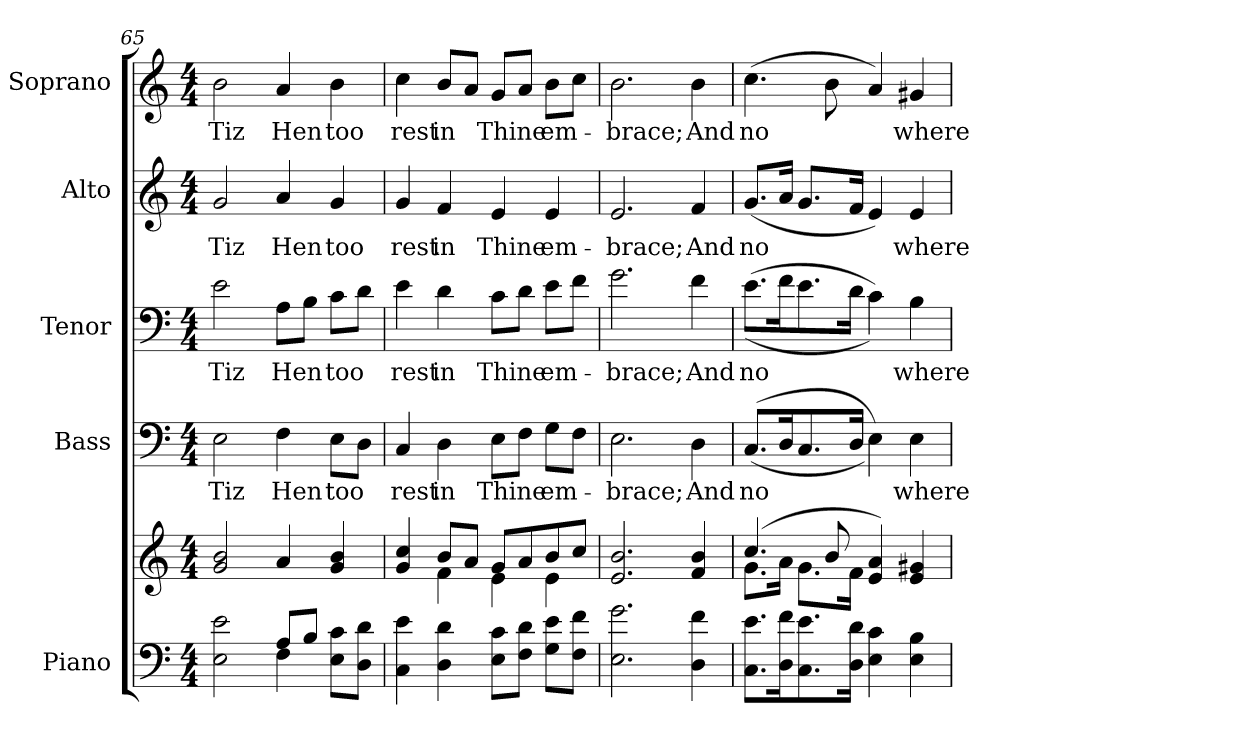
**kern	**kern	**kern	**text	**kern	**text	**kern	**text	**kern	**text
*part5	*part5	*part4	*part4	*part3	*part3	*part2	*part2	*part1	*part1
*staff6	*staff5	*staff4	*staff4	*staff3	*staff3	*staff2	*staff2	*staff1	*staff1
*I"Piano	*	*I"Bass	*	*I"Tenor	*	*I"Alto	*	*I"Soprano	*
*I'Pno.	*	*I'B.	*	*I'T.	*	*I'A.	*	*I'S.	*
!!LO:PB:g=z
*clefF4	*clefG2	*clefF4	*	*clefF4	*	*clefG2	*	*clefG2	*
*k[]	*k[]	*k[]	*	*k[]	*	*k[]	*	*k[]	*
*C:	*C:	*C:	*	*C:	*	*C:	*	*C:	*
*M4/4	*M4/4	*M4/4	*	*M4/4	*	*M4/4	*	*M4/4	*
=65	=65	=65	=65	=65	=65	=65	=65	=65	=65
*^	*	*	*	*	*	*	*	*	*
!	!	!	!	!LO:LY:b:color=#000000	!	!	!	!	!	!
!	!	!	!	!	!	!LO:LY:b:color=#000000	!	!	!	!
!	!	!	!	!	!	!	!	!LO:LY:b:color=#000000	!	!
!	!	!	!	!	!	!	!	!	!	!LO:LY:b:color=#000000
2Ei\ 2ei	2ryy	2gi/ 2bi	2Ei\	Tiz	2ei\	Tiz	2gi/	Tiz	2bi\	Tiz
!	!	!	!	!LO:LY:b:color=#000000	!	!	!	!	!	!
!	!	!	!	!	!	!LO:LY:b:color=#000000	!	!	!	!
!	!	!	!	!	!	!	!	!LO:LY:b:color=#000000	!	!
!	!	!	!	!	!	!	!	!	!	!LO:LY:b:color=#000000
8Ai/L	4Fi\	4ai/	4Fi\	Hen	8Ai\L	Hen	4ai/	Hen	4ai/	Hen
8Bi/J	.	.	.	.	8Bi\J	.	.	.	.	.
!	!	!	!	!LO:LY:b:color=#000000	!	!	!	!	!	!
!	!	!	!	!	!	!LO:LY:b:color=#000000	!	!	!	!
!	!	!	!	!	!	!	!	!LO:LY:b:color=#000000	!	!
!	!	!	!	!	!	!	!	!	!	!LO:LY:b:color=#000000
8Ei\ 8ciL	4ryy	4gi/ 4bi	8Ei\L	too	8ci\L	too	4gi/	too	4bi\	too
8Di\ 8diJ	.	.	8Di\J	.	8di\J	.	.	.	.	.
*v	*v	*	*	*	*	*	*	*	*	*
=66	=66	=66	=66	=66	=66	=66	=66	=66	=66
*	*^	*	*	*	*	*	*	*	*
!	!	!	!	!LO:LY:b:color=#000000	!	!	!	!	!	!
!	!	!	!	!	!	!LO:LY:b:color=#000000	!	!	!	!
!	!	!	!	!	!	!	!	!LO:LY:b:color=#000000	!	!
!	!	!	!	!	!	!	!	!	!	!LO:LY:b:color=#000000
4Ci\ 4ei	4gi/ 4cci	4ryy	4Ci/	rest	4ei\	rest	4gi/	rest	4cci\	rest
!	!	!	!	!LO:LY:b:color=#000000	!	!	!	!	!	!
!	!	!	!	!	!	!LO:LY:b:color=#000000	!	!	!	!
!	!	!	!	!	!	!	!	!LO:LY:b:color=#000000	!	!
!	!	!	!	!	!	!	!	!	!	!LO:LY:b:color=#000000
4Di\ 4di	8bi/L	4fi\	4Di\	in	4di\	in	4fi/	in	8bi/L	in
.	8ai/J	.	.	.	.	.	.	.	8ai/J	.
!	!	!	!	!LO:LY:b:color=#000000	!	!	!	!	!	!
!	!	!	!	!	!	!LO:LY:b:color=#000000	!	!	!	!
!	!	!	!	!	!	!	!	!LO:LY:b:color=#000000	!	!
!	!	!	!	!	!	!	!	!	!	!LO:LY:b:color=#000000
8Ei\ 8ciL	8gi/L	4ei\	8Ei\L	Thine	8ci\L	Thine	4ei/	Thine	8gi/L	Thine
8Fi\ 8diJ	8ai/	.	8Fi\J	.	8di\J	.	.	.	8ai/J	.
!	!	!	!	!LO:LY:b:color=#000000	!	!	!	!	!	!
!	!	!	!	!	!	!LO:LY:b:color=#000000	!	!	!	!
!	!	!	!	!	!	!	!	!LO:LY:b:color=#000000	!	!
!	!	!	!	!	!	!	!	!	!	!LO:LY:b:color=#000000
8Gi\ 8eiL	8bi/	4ei\	8Gi\L	em-	8ei\L	em-	4ei/	em-	8bi\L	em-
8Fi\ 8fiJ	8cci/J	.	8Fi\J	.	8fi\J	.	.	.	8cci\J	.
*	*v	*v	*	*	*	*	*	*	*	*
=67	=67	=67	=67	=67	=67	=67	=67	=67	=67
!	!	!	!LO:LY:b:color=#000000	!	!	!	!	!	!
!	!	!	!	!	!LO:LY:b:color=#000000	!	!	!	!
!	!	!	!	!	!	!	!LO:LY:b:color=#000000	!	!
!	!	!	!	!	!	!	!	!	!LO:LY:b:color=#000000
2.Ei\ 2.gi	2.ei/ 2.bi	2.Ei\	-brace;	2.gi\	-brace;	2.ei/	-brace;	2.bi\	-brace;
!	!	!	!LO:LY:b:color=#000000	!	!	!	!	!	!
!	!	!	!	!	!LO:LY:b:color=#000000	!	!	!	!
!	!	!	!	!	!	!	!LO:LY:b:color=#000000	!	!
!	!	!	!	!	!	!	!	!	!LO:LY:b:color=#000000
4Di\ 4fi	4fi/ 4bi	4Di\	And	4fi\	And	4fi/	And	4bi\	And
=68	=68	=68	=68	=68	=68	=68	=68	=68	=68
*	*^	*	*	*	*	*	*	*	*
!	!	!	!	!LO:LY:b:color=#000000	!	!	!	!	!	!
!	!	!	!	!	!	!LO:LY:b:color=#000000	!	!	!	!
!	!	!	!	!	!	!	!	!LO:LY:b:color=#000000	!	!
!	!	!	!	!	!	!	!	!	!	!LO:LY:b:color=#000000
8.Ci\ 8.eiL	(4.cci/	8.gi\L	((8.Ci/L	no	((8.ei\L	no	(8.gi/L	no	(4.cci\	no
16Di\ 16fiK	.	16ai\Jk	16Di/K	.	16fi\K	.	16ai/Jk	.	.	.
8.Ci\ 8.ei	.	8.gi\L	8.Ci/	.	8.ei\	.	8.gi/L	.	.	.
.	8bi/	.	.	.	.	.	.	.	8bi\	.
16Di\ 16diJk	.	16fi\Jk	16Di/Jk	.	16di\Jk	.	16fi/Jk	.	.	.
4Ei\ 4ci	4ei/ 4ai)	2ryy	4Ei\))	.	4ci\))	.	4ei/)	.	4ai/)	.
!	!	!	!	!LO:LY:b:color=#000000	!	!	!	!	!	!
!	!	!	!	!	!	!LO:LY:b:color=#000000	!	!	!	!
!	!	!	!	!	!	!	!	!LO:LY:b:color=#000000	!	!
!	!	!	!	!	!	!	!	!	!	!LO:LY:b:color=#000000
4Ei\ 4Bi	4ei/ 4g#Xi	.	4Ei\	where	4Bi\	where	4ei/	where	4g#Xi/	where
*	*v	*v	*	*	*	*	*	*	*	*
=	=	=	=	=	=	=	=	=	=
*-	*-	*-	*-	*-	*-	*-	*-	*-	*-
